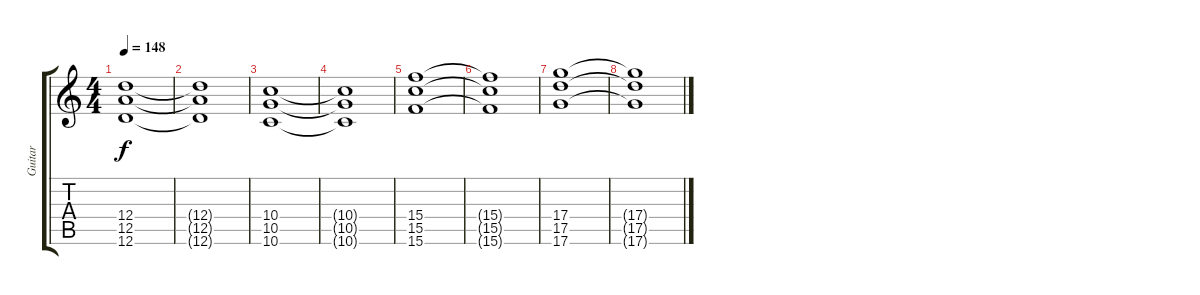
\track ("Guitar" "Guitar") {instrument distortionguitar}
\staff {score tabs}
\tuning (E4 B3 G3 D3 A2 D2) {hide}
\ts (4 4)
\tempo 148
\clef g2
\ks c
(12.4 12.5 12.6).1{dy f} |
(12.4{t} 12.5{t} 12.6{t}).1 |
(10.4 10.5 10.6).1 |
(10.4{t} 10.5{t} 10.6{t}).1 |
(15.4 15.5 15.6).1 |
(15.4{t} 15.5{t} 15.6{t}).1 |
(17.4 17.5 17.6).1 |
(17.4{t} 17.5{t} 17.6{t}).1
